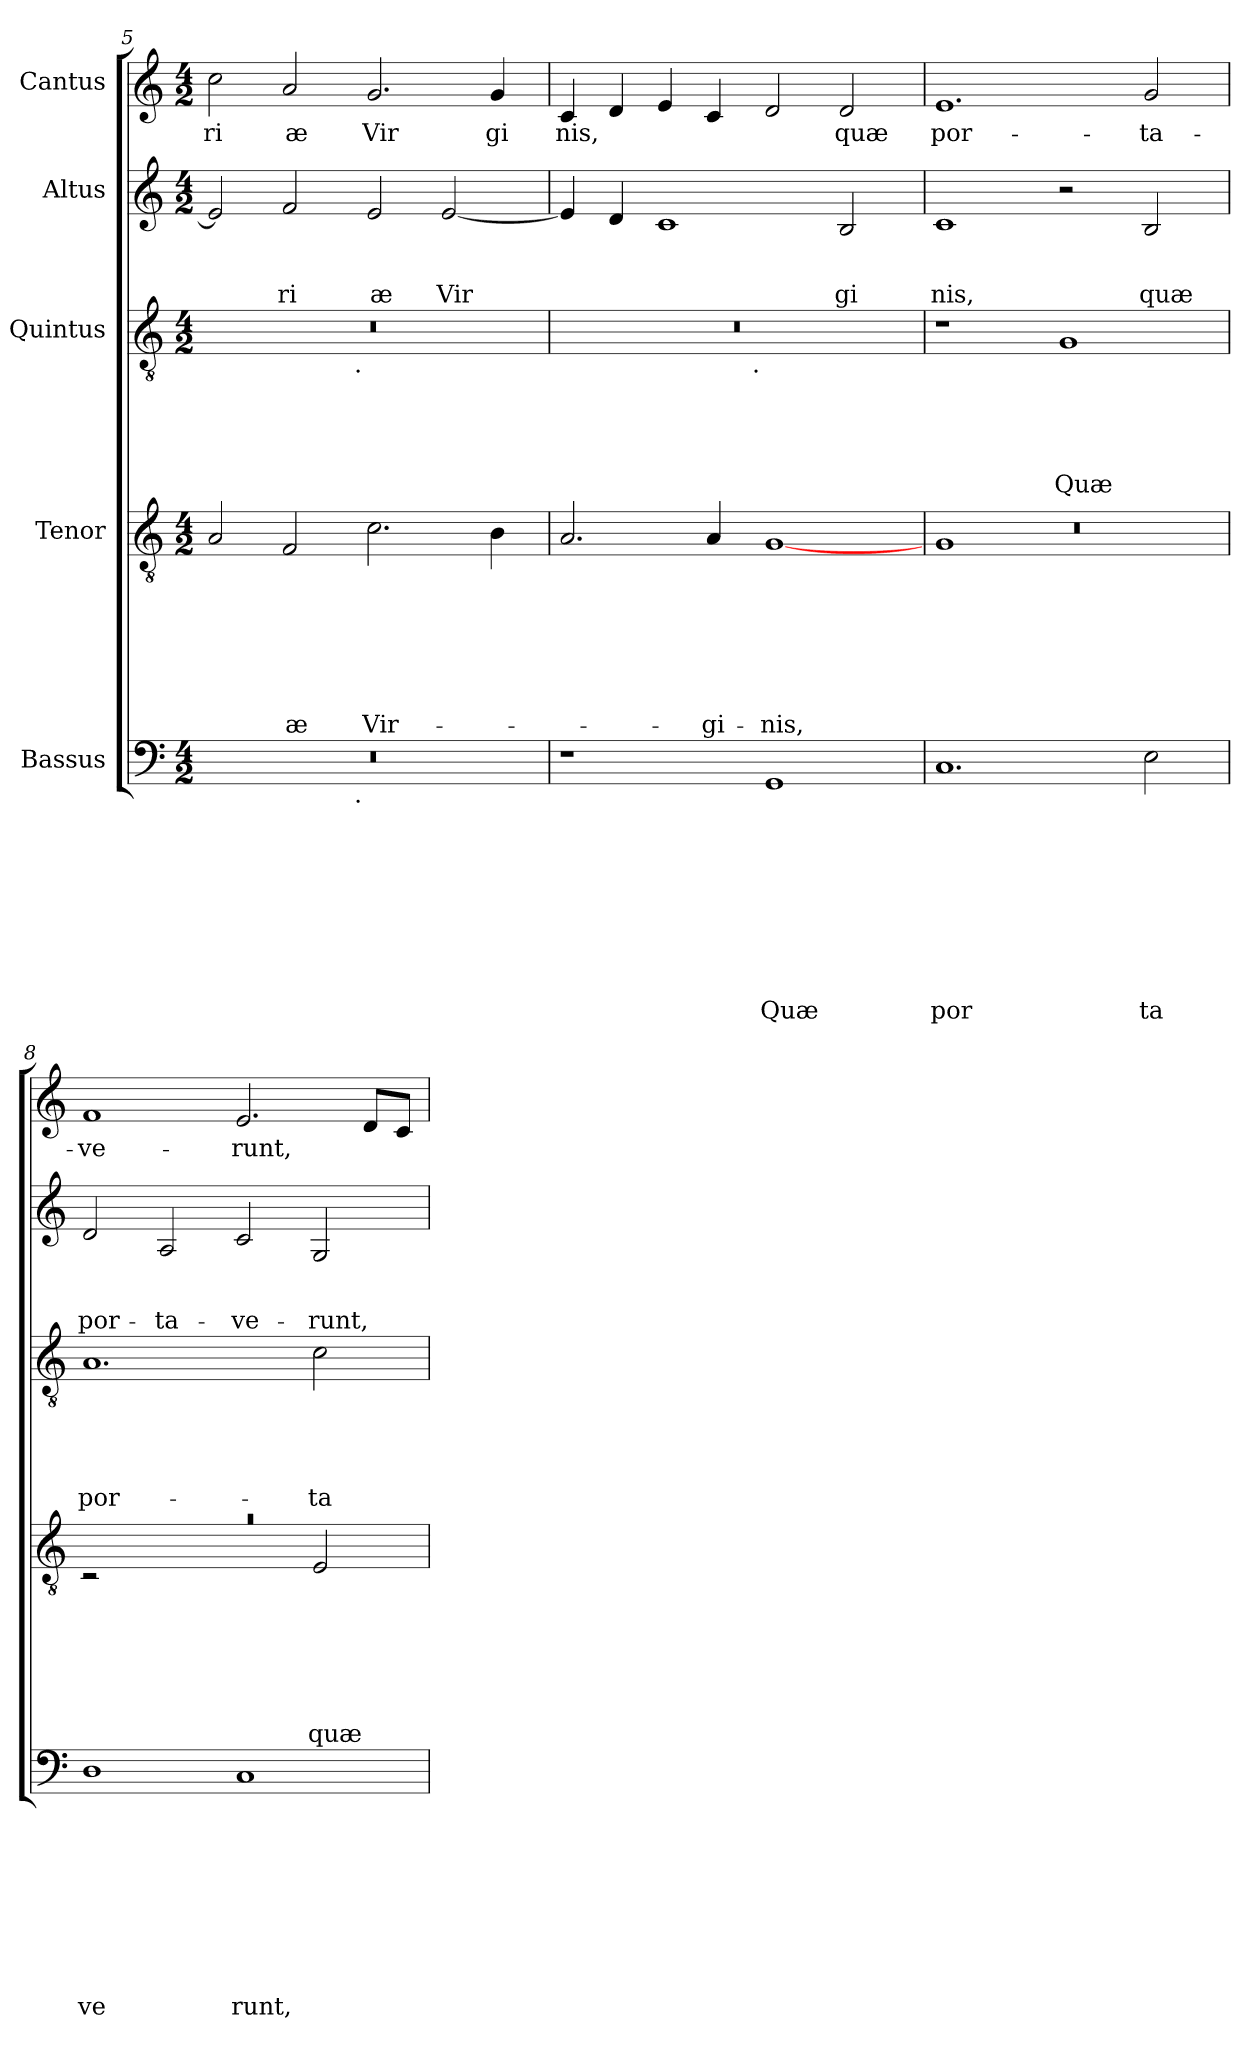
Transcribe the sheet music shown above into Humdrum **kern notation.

**kern	**text	**text	**text	**text	**text	**text	**text	**text	**text	**kern	**text	**text	**text	**text	**text	**text	**text	**kern	**text	**text	**text	**text	**text	**kern	**text	**text	**text	**kern	**text
*part5	*part5	*part5	*part5	*part5	*part5	*part5	*part5	*part5	*part5	*part4	*part4	*part4	*part4	*part4	*part4	*part4	*part4	*part3	*part3	*part3	*part3	*part3	*part3	*part2	*part2	*part2	*part2	*part1	*part1
*staff5	*staff5	*staff5	*staff5	*staff5	*staff5	*staff5	*staff5	*staff5	*staff5	*staff4	*staff4	*staff4	*staff4	*staff4	*staff4	*staff4	*staff4	*staff3	*staff3	*staff3	*staff3	*staff3	*staff3	*staff2	*staff2	*staff2	*staff2	*staff1	*staff1
*I"Bassus	*	*	*	*	*	*	*	*	*	*I"Tenor	*	*	*	*	*	*	*	*I"Quintus	*	*	*	*	*	*I"Altus	*	*	*	*I"Cantus	*
*clefF4	*	*	*	*	*	*	*	*	*	*clefGv2	*	*	*	*	*	*	*	*clefGv2	*	*	*	*	*	*clefG2	*	*	*	*clefG2	*
*k[]	*	*	*	*	*	*	*	*	*	*k[]	*	*	*	*	*	*	*	*k[]	*	*	*	*	*	*k[]	*	*	*	*k[]	*
*C:	*	*	*	*	*	*	*	*	*	*C:	*	*	*	*	*	*	*	*C:	*	*	*	*	*	*C:	*	*	*	*C:	*
*M4/2	*	*	*	*	*	*	*	*	*	*M4/2	*	*	*	*	*	*	*	*M4/2	*	*	*	*	*	*M4/2	*	*	*	*M4/2	*
=5	=5	=5	=5	=5	=5	=5	=5	=5	=5	=5	=5	=5	=5	=5	=5	=5	=5	=5	=5	=5	=5	=5	=5	=5	=5	=5	=5	=5	=5
!	!	!	!	!	!	!	!	!	!	!	!	!	!	!	!	!	!	!	!	!	!	!	!	!	!	!	!	!	!LO:LY:b
*^	*	*	*	*	*	*	*	*	*	*	*	*	*	*	*	*	*	*^	*	*	*	*	*	*	*	*	*	*	*
0r	2ryy	.	.	.	.	.	.	.	.	.	2A/	.	.	.	.	.	.	.	0r	2ryy	.	.	.	.	.	2e/]	.	.	.	2cc>\	ri
!	!	!	!	!	!	!	!	!	!	!	!	!	!	!	!	!	!	!LO:LY:b	!	!	!	!	!	!	!	!	!	!	!LO:LY:b	!	!LO:LY:b
.	4...ryy	.	.	.	.	.	.	.	.	.	2F/	.	.	.	.	.	.	-æ	.	4...ryy	.	.	.	.	.	2f/	.	.	ri	2a/	æ
!	!	!	!	!	!	!	!	!	!	!	!	!	!	!	!	!	!	!	!	!LO:TX:b:t=.	!	!	!	!	!	!	!	!	!	!	!
!	!LO:TX:b:t=.	!	!	!	!	!	!	!	!	!	!	!	!	!	!	!	!	!	!	!	!	!	!	!	!	!	!	!	!	!	!
.	1ryy	.	.	.	.	.	.	.	.	.	.	.	.	.	.	.	.	.	.	1ryy	.	.	.	.	.	.	.	.	.	.	.
!	!	!	!	!	!	!	!	!	!	!	!	!	!	!	!	!	!	!LO:LY:b	!	!	!	!	!	!	!	!	!	!	!LO:LY:b	!	!LO:LY:b
.	.	.	.	.	.	.	.	.	.	.	2.c\	.	.	.	.	.	.	Vir-	.	.	.	.	.	.	.	2e/	.	.	æ	2.g/	Vir
!	!	!	!	!	!	!	!	!	!	!	!	!	!	!	!	!	!	!	!	!	!	!	!	!	!	!	!	!	!LO:LY:b	!	!
.	.	.	.	.	.	.	.	.	.	.	.	.	.	.	.	.	.	.	.	.	.	.	.	.	.	[<2e/	.	.	Vir	.	.
!	!	!	!	!	!	!	!	!	!	!	!	!	!	!	!	!	!	!	!	!	!	!	!	!	!	!	!	!	!	!	!LO:LY:b
.	.	.	.	.	.	.	.	.	.	.	4B\	.	.	.	.	.	.	.	.	.	.	.	.	.	.	.	.	.	.	4g/	gi
.	32ryy	.	.	.	.	.	.	.	.	.	.	.	.	.	.	.	.	.	.	32ryy	.	.	.	.	.	.	.	.	.	.	.
=6	=6	=6	=6	=6	=6	=6	=6	=6	=6	=6	=6	=6	=6	=6	=6	=6	=6	=6	=6	=6	=6	=6	=6	=6	=6	=6	=6	=6	=6	=6	=6
!	!	!	!	!	!	!	!	!	!	!	!	!	!	!	!	!	!	!	!	!	!	!	!	!	!	!	!	!	!	!	!LO:LY:b
*v	*v	*	*	*	*	*	*	*	*	*	*	*	*	*	*	*	*	*	*	*	*	*	*	*	*	*	*	*	*	*	*
1r	.	.	.	.	.	.	.	.	.	2.A/	.	.	.	.	.	.	.	0r	2ryy	.	.	.	.	.	4e/]	.	.	.	4c/	nis,
.	.	.	.	.	.	.	.	.	.	.	.	.	.	.	.	.	.	.	.	.	.	.	.	.	4d/	.	.	.	4d/	.
.	.	.	.	.	.	.	.	.	.	.	.	.	.	.	.	.	.	.	4...ryy	.	.	.	.	.	1c	.	.	.	4e/	.
!	!	!	!	!	!	!	!	!	!	!	!	!	!	!	!	!	!LO:LY:b	!	!	!	!	!	!	!	!	!	!	!	!	!
.	.	.	.	.	.	.	.	.	.	4A/	.	.	.	.	.	.	-gi-	.	.	.	.	.	.	.	.	.	.	.	4c/	.
!	!	!	!	!	!	!	!	!	!	!	!	!	!	!	!	!	!	!	!LO:TX:b:t=.	!	!	!	!	!	!	!	!	!	!	!
.	.	.	.	.	.	.	.	.	.	.	.	.	.	.	.	.	.	.	1ryy	.	.	.	.	.	.	.	.	.	.	.
!	!	!	!	!	!	!	!	!	!LO:LY:b	!	!	!	!	!	!	!	!LO:LY:b	!	!	!	!	!	!	!	!	!	!	!	!	!
1GG	.	.	.	.	.	.	.	.	Quæ	[<1G	.	.	.	.	.	.	-nis,	.	.	.	.	.	.	.	.	.	.	.	2d/	.
!	!	!	!	!	!	!	!	!	!	!	!	!	!	!	!	!	!	!	!	!	!	!	!	!	!	!	!	!LO:LY:b	!	!LO:LY:b
.	.	.	.	.	.	.	.	.	.	.	.	.	.	.	.	.	.	.	.	.	.	.	.	.	2B/	.	.	gi	2d/	quæ
.	.	.	.	.	.	.	.	.	.	.	.	.	.	.	.	.	.	.	32ryy	.	.	.	.	.	.	.	.	.	.	.
!!LO:LB:g=z
=7	=7	=7	=7	=7	=7	=7	=7	=7	=7	=7	=7	=7	=7	=7	=7	=7	=7	=7	=7	=7	=7	=7	=7	=7	=7	=7	=7	=7	=7	=7
*	*	*	*	*	*	*	*	*	*	*^	*	*	*	*	*	*	*	*	*	*	*	*	*	*	*	*	*	*	*	*
*	*	*	*	*	*	*	*	*	*	*	*^	*	*	*	*	*	*	*	*	*	*	*	*	*	*	*	*	*	*	*	*
!	!	!	!	!	!	!	!	!	!LO:LY:b	!	!	!LO:N:vis=1	!	!	!	!	!	!	!	!	!	!	!	!	!	!	!	!	!	!LO:LY:b	!	!LO:LY:b
*	*	*	*	*	*	*	*	*	*	*	*	*	*	*	*	*	*	*	*	*v	*v	*	*	*	*	*	*	*	*	*	*	*
1.C	.	.	.	.	.	.	.	.	por	32ryy	1G	0r	.	.	.	.	.	.	.	1r	.	.	.	.	.	1c	.	.	nis,	1.e	por-
.	.	.	.	.	.	.	.	.	.	1ryy	.	.	.	.	.	.	.	.	.	.	.	.	.	.	.	.	.	.	.	.	.
!	!	!	!	!	!	!	!	!	!	!	!	!	!	!	!	!	!	!	!	!	!	!	!	!	!LO:LY:b	!	!	!	!	!	!
.	.	.	.	.	.	.	.	.	.	.	1ryy	.	.	.	.	.	.	.	.	1G	.	.	.	.	Quæ	2r	.	.	.	.	.
.	.	.	.	.	.	.	.	.	.	2ryy	.	.	.	.	.	.	.	.	.	.	.	.	.	.	.	.	.	.	.	.	.
!	!	!	!	!	!	!	!	!	!LO:LY:b	!	!	!	!	!	!	!	!	!	!	!	!	!	!	!	!	!	!	!	!LO:LY:b	!	!LO:LY:b
2E\	.	.	.	.	.	.	.	.	ta	.	.	.	.	.	.	.	.	.	.	.	.	.	.	.	.	2B/	.	.	quæ	2g/	-ta-
.	.	.	.	.	.	.	.	.	.	4...ryy	.	.	.	.	.	.	.	.	.	.	.	.	.	.	.	.	.	.	.	.	.
*	*	*	*	*	*	*	*	*	*	*v	*v	*v	*	*	*	*	*	*	*	*	*	*	*	*	*	*	*	*	*	*	*
=8	=8	=8	=8	=8	=8	=8	=8	=8	=8	=8	=8	=8	=8	=8	=8	=8	=8	=8	=8	=8	=8	=8	=8	=8	=8	=8	=8	=8	=8
!	!	!	!	!	!	!	!	!	!LO:LY:b	!LO:N:vis=1	!	!	!	!	!	!	!	!	!	!	!	!	!LO:LY:b	!	!	!	!LO:LY:b	!	!LO:LY:b
*	*	*	*	*	*	*	*	*	*	*^	*	*	*	*	*	*	*	*	*	*	*	*	*	*	*	*	*	*	*
1D	.	.	.	.	.	.	.	.	ve	0ra	2rC	.	.	.	.	.	.	.	1.A	.	.	.	.	por-	2d/	.	.	por-	1f	-ve-
!	!	!	!	!	!	!	!	!	!	!	!	!	!	!	!	!	!	!	!	!	!	!	!	!	!	!	!	!LO:LY:b	!	!
.	.	.	.	.	.	.	.	.	.	.	1ryy	.	.	.	.	.	.	.	.	.	.	.	.	.	2A/	.	.	-ta-	.	.
!	!	!	!	!	!	!	!	!	!LO:LY:b	!	!	!	!	!	!	!	!	!	!	!	!	!	!	!	!	!	!	!LO:LY:b	!	!LO:LY:b
1C	.	.	.	.	.	.	.	.	runt,	.	.	.	.	.	.	.	.	.	.	.	.	.	.	.	2c/	.	.	-ve-	2.e/	-runt,
!	!	!	!	!	!	!	!	!	!	!	!	!	!	!	!	!	!	!LO:LY:b	!	!	!	!	!	!LO:LY:b	!	!	!	!LO:LY:b	!	!
.	.	.	.	.	.	.	.	.	.	.	2E/	.	.	.	.	.	.	quæ	2c\	.	.	.	.	-ta-	2G/	.	.	-runt,	.	.
.	.	.	.	.	.	.	.	.	.	.	.	.	.	.	.	.	.	.	.	.	.	.	.	.	.	.	.	.	8d/L	.
.	.	.	.	.	.	.	.	.	.	.	.	.	.	.	.	.	.	.	.	.	.	.	.	.	.	.	.	.	8c/J	.
*	*	*	*	*	*	*	*	*	*	*v	*v	*	*	*	*	*	*	*	*	*	*	*	*	*	*	*	*	*	*	*
=	=	=	=	=	=	=	=	=	=	=	=	=	=	=	=	=	=	=	=	=	=	=	=	=	=	=	=	=	=
*-	*-	*-	*-	*-	*-	*-	*-	*-	*-	*-	*-	*-	*-	*-	*-	*-	*-	*-	*-	*-	*-	*-	*-	*-	*-	*-	*-	*-	*-
